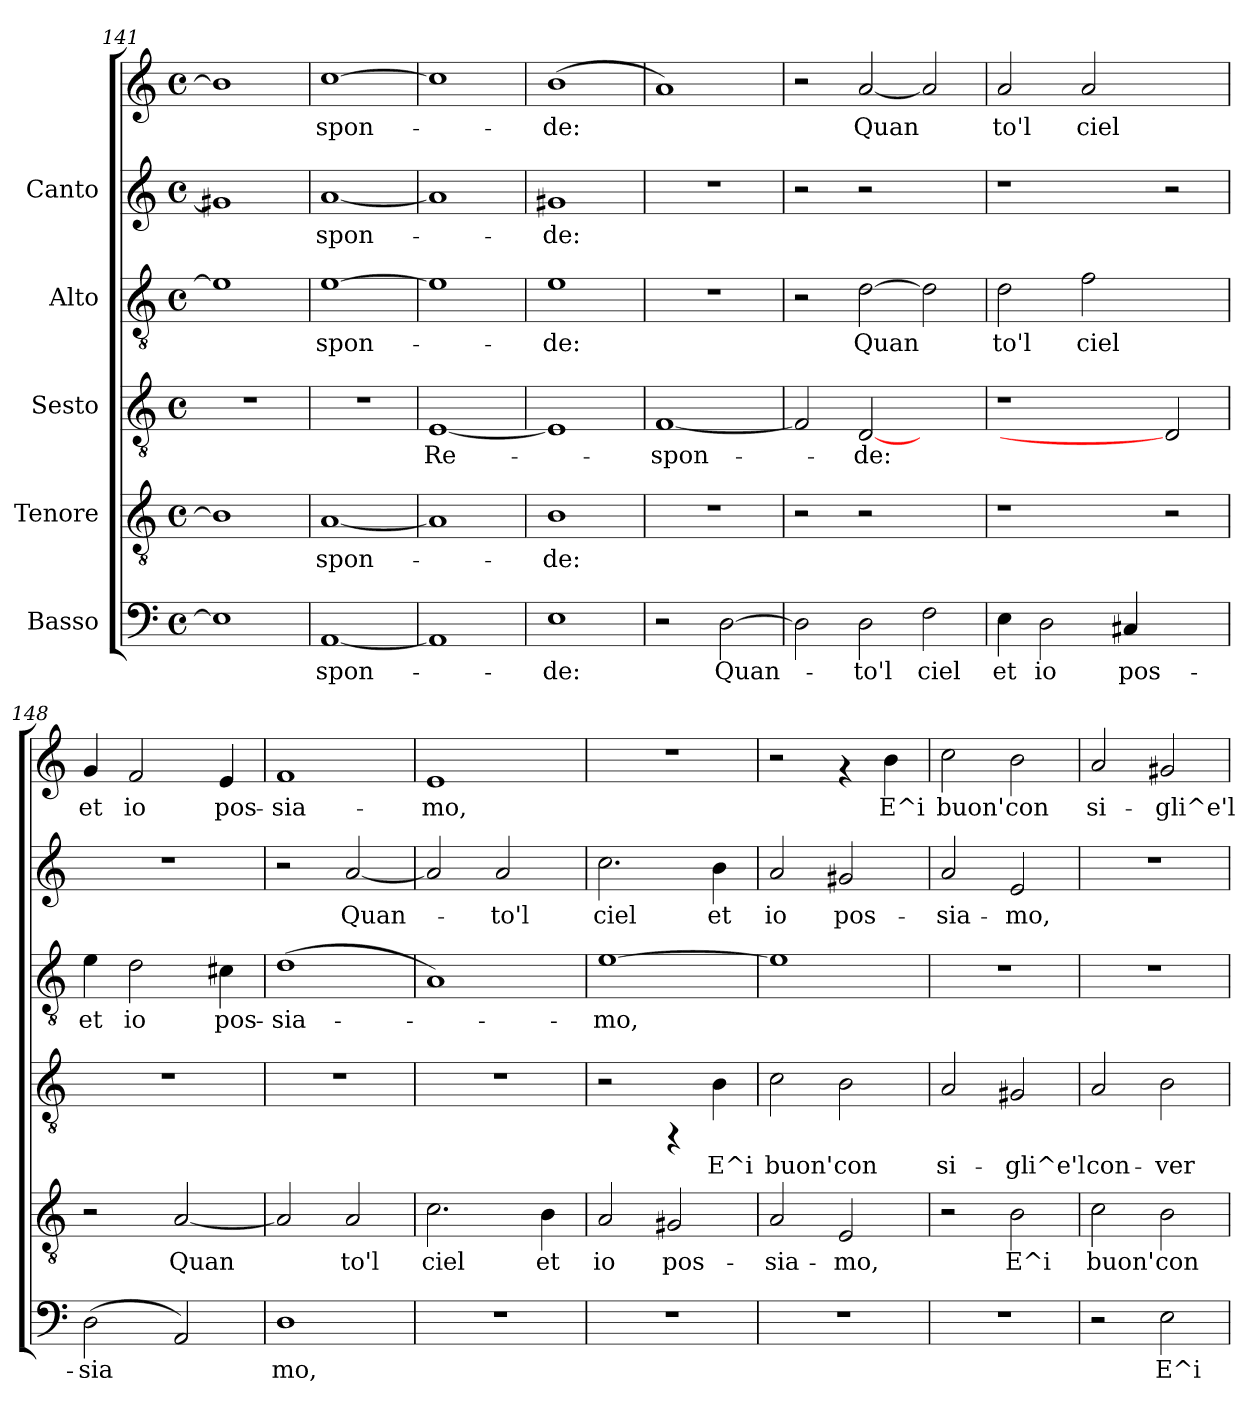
**kern	**text	**kern	**text	**kern	**text	**kern	**text	**kern	**text	**kern	**text
*part5	*part5	*part4	*part4	*part3	*part3	*part2	*part2	*part1	*part1	*part1	*part1
*staff6	*staff6	*staff5	*staff5	*staff4	*staff4	*staff3	*staff3	*staff2	*staff2	*staff1	*staff1
*I"Basso	*	*I"Tenore	*	*I"Sesto	*	*I"Alto	*	*I"Canto	*	*	*
*clefF4	*	*clefGv2	*	*clefGv2	*	*clefGv2	*	*clefG2	*	*clefG2	*
*M4/4	*	*M4/4	*	*M4/4	*	*M4/4	*	*M4/4	*	*M4/4	*
*met(c)	*	*met(c)	*	*met(c)	*	*met(c)	*	*met(c)	*	*met(c)	*
=141	=141	=141	=141	=141	=141	=141	=141	=141	=141	=141	=141
1E]	.	1B]	.	1r	.	1e]	.	1g#X]	.	1b]	.
=142	=142	=142	=142	=142	=142	=142	=142	=142	=142	=142	=142
!	!LO:LY:b:cj	!	!LO:LY:b:cj	!	!	!	!LO:LY:b:cj	!	!LO:LY:b:cj	!	!LO:LY:b
[<1AA	-spon-	[<1A	-spon-	1r	.	[>1e	-spon-	[<1a	-spon-	[>1cc	-spon-
=143	=143	=143	=143	=143	=143	=143	=143	=143	=143	=143	=143
!	!	!	!	!	!LO:LY:b:cj	!	!	!	!	!	!
1AA]	.	1A]	.	[<1E	Re-	1e]	.	1a]	.	1cc]	.
!!LO:LB:g=z
=144	=144	=144	=144	=144	=144	=144	=144	=144	=144	=144	=144
!	!LO:LY:b:cj	!	!LO:LY:b:cj	!	!	!	!LO:LY:b:cj	!	!LO:LY:b:cj	!	!LO:LY:b
1E	-de:	1B	-de:	1E]	.	1e	-de:	1g#X	de:	(>1b	-de:
=145	=145	=145	=145	=145	=145	=145	=145	=145	=145	=145	=145
!	!	!	!	!	!LO:LY:b:cj	!	!	!	!	!	!
2r	.	1r	.	[<1F	-spon-	1r	.	1r	.	1a)	.
!	!LO:LY:b:cj	!	!	!	!	!	!	!	!	!	!
[>2D\	Quan-	.	.	.	.	.	.	.	.	.	.
=146	=146	=146	=146	=146	=146	=146	=146	=146	=146	=146	=146
2D\]	.	2r	.	2F/]	.	2r	.	2r	.	2r	.
!	!LO:LY:b:cj	!	!	!	!LO:LY:b:cj	!	!LO:LY:b:cj	!	!	!	!LO:LY:b
2D\	-to'l	2r	.	[2D	-de:	[>2d\	Quan-	2r	.	[<2a/	Quan-
!	!LO:LY:b:cj	!	!	!	!	!	!LO:LY:b:cj	!	!	!	!LO:LY:b
2F\	ciel	2ryy	.	2ryy	.	2d\]	--	2ryy	.	2a/]	--
=147	=147	=147	=147	=147	=147	=147	=147	=147	=147	=147	=147
!	!LO:LY:b:cj	!	!	!	!	!	!LO:LY:b:cj	!	!	!	!LO:LY:b
4E\	et	1r	.	1r	.	2d\	-to'l	1r	.	2a/	-to'l
!	!LO:LY:b:cj	!	!	!	!	!	!	!	!	!	!
2D\	io	.	.	.	.	.	.	.	.	.	.
!	!	!	!	!	!	!	!LO:LY:b:cj	!	!	!	!LO:LY:b
.	.	.	.	.	.	2f\	ciel	.	.	2a/	ciel
!	!LO:LY:b:cj	!	!	!	!	!	!	!	!	!	!
4C#X/	pos-	.	.	.	.	.	.	.	.	.	.
2ryy	.	2r	.	2D]	.	2ryy	.	2r	.	2ryy	.
=148	=148	=148	=148	=148	=148	=148	=148	=148	=148	=148	=148
!	!LO:LY:b:cj	!	!	!	!	!	!LO:LY:b:cj	!	!	!	!LO:LY:b
(>2D\	-sia-	2r	.	1r	.	4e\	et	1r	.	4g/	et
!	!	!	!	!	!	!	!LO:LY:b:cj	!	!	!	!LO:LY:b
.	.	.	.	.	.	2d\	io	.	.	2f/	io
!	!LO:LY:b:cj	!	!LO:LY:b:cj	!	!	!	!	!	!	!	!
2AA/)	--	[<2A/	Quan-	.	.	.	.	.	.	.	.
!	!	!	!	!	!	!	!LO:LY:b:cj	!	!	!	!LO:LY:b
.	.	.	.	.	.	4c#X\	pos-	.	.	4e/	pos-
=149	=149	=149	=149	=149	=149	=149	=149	=149	=149	=149	=149
!	!LO:LY:b:cj	!	!LO:LY:b:cj	!	!	!	!LO:LY:b:cj	!	!	!	!LO:LY:b
1D	-mo,	2A/]	-	1r	.	(>1d	-sia-	2r	.	1f	-sia-
!	!	!	!LO:LY:b:cj	!	!	!	!	!	!LO:LY:b:cj	!	!
.	.	2A/	to'l	.	.	.	.	[<2a/	-Quan-	.	.
=150	=150	=150	=150	=150	=150	=150	=150	=150	=150	=150	=150
!	!	!	!LO:LY:b:cj	!	!	!	!	!	!LO:LY:b:cj	!	!LO:LY:b
1r	.	2.c\	ciel	1r	.	1A)	.	2a/]	.	1e	-mo,
!	!	!	!	!	!	!	!	!	!LO:LY:b:cj	!	!
.	.	.	.	.	.	.	.	2a/	to'l	.	.
!	!	!	!LO:LY:b:cj	!	!	!	!	!	!	!	!
.	.	4B\	et	.	.	.	.	.	.	.	.
!!LO:PB:g=z
=151	=151	=151	=151	=151	=151	=151	=151	=151	=151	=151	=151
!	!	!	!LO:LY:b:cj	!	!	!	!LO:LY:b:cj	!	!LO:LY:b:cj	!	!
1r	.	2A/	io	2r	.	[>1e	-mo,	2.cc\	ciel	1r	.
!	!	!	!LO:LY:b:cj	!	!	!	!	!	!	!	!
.	.	2G#X/	pos-	4rFF	.	.	.	.	.	.	.
!	!	!	!	!	!LO:LY:b:cj	!	!	!	!LO:LY:b:cj	!	!
.	.	.	.	4B\	E^i	.	.	4b\	et	.	.
=152	=152	=152	=152	=152	=152	=152	=152	=152	=152	=152	=152
!	!	!	!LO:LY:b:cj	!	!LO:LY:b:cj	!	!	!	!LO:LY:b:cj	!	!
1r	.	2A/	-sia-	2c\	buon'	1e]	.	2a/	io	2r	.
!	!	!	!LO:LY:b:cj	!	!LO:LY:b:cj	!	!	!	!LO:LY:b:cj	!	!
.	.	2E/	-mo,	2B\	con	.	.	2g#X/	pos-	4rf	.
!	!	!	!	!	!	!	!	!	!	!	!LO:LY:b
.	.	.	.	.	.	.	.	.	.	4b\	E^i
=153	=153	=153	=153	=153	=153	=153	=153	=153	=153	=153	=153
!	!	!	!	!	!LO:LY:b:cj	!	!	!	!LO:LY:b:cj	!	!LO:LY:b
1r	.	2r	.	2A/	si-	1r	.	2a/	sia-	2cc\	-buon'
!	!	!	!LO:LY:b:cj	!	!LO:LY:b:cj	!	!	!	!LO:LY:b:cj	!	!LO:LY:b
.	.	2B\	E^i	2G#X/	-gli^e'l	.	.	2e/	-mo,	2b\	con
=154	=154	=154	=154	=154	=154	=154	=154	=154	=154	=154	=154
!	!	!	!LO:LY:b:cj	!	!LO:LY:b:cj	!	!	!	!	!	!LO:LY:b
2r	.	2c\	buon'	2A/	con-	1r	.	1r	.	2a/	si-
!	!LO:LY:b:cj	!	!LO:LY:b:cj	!	!LO:LY:b:cj	!	!	!	!	!	!LO:LY:b
2E\	E^i	2B\	con	2B\	-ver-	.	.	.	.	2g#X/	-gli^e'l
=	=	=	=	=	=	=	=	=	=	=	=
*-	*-	*-	*-	*-	*-	*-	*-	*-	*-	*-	*-
